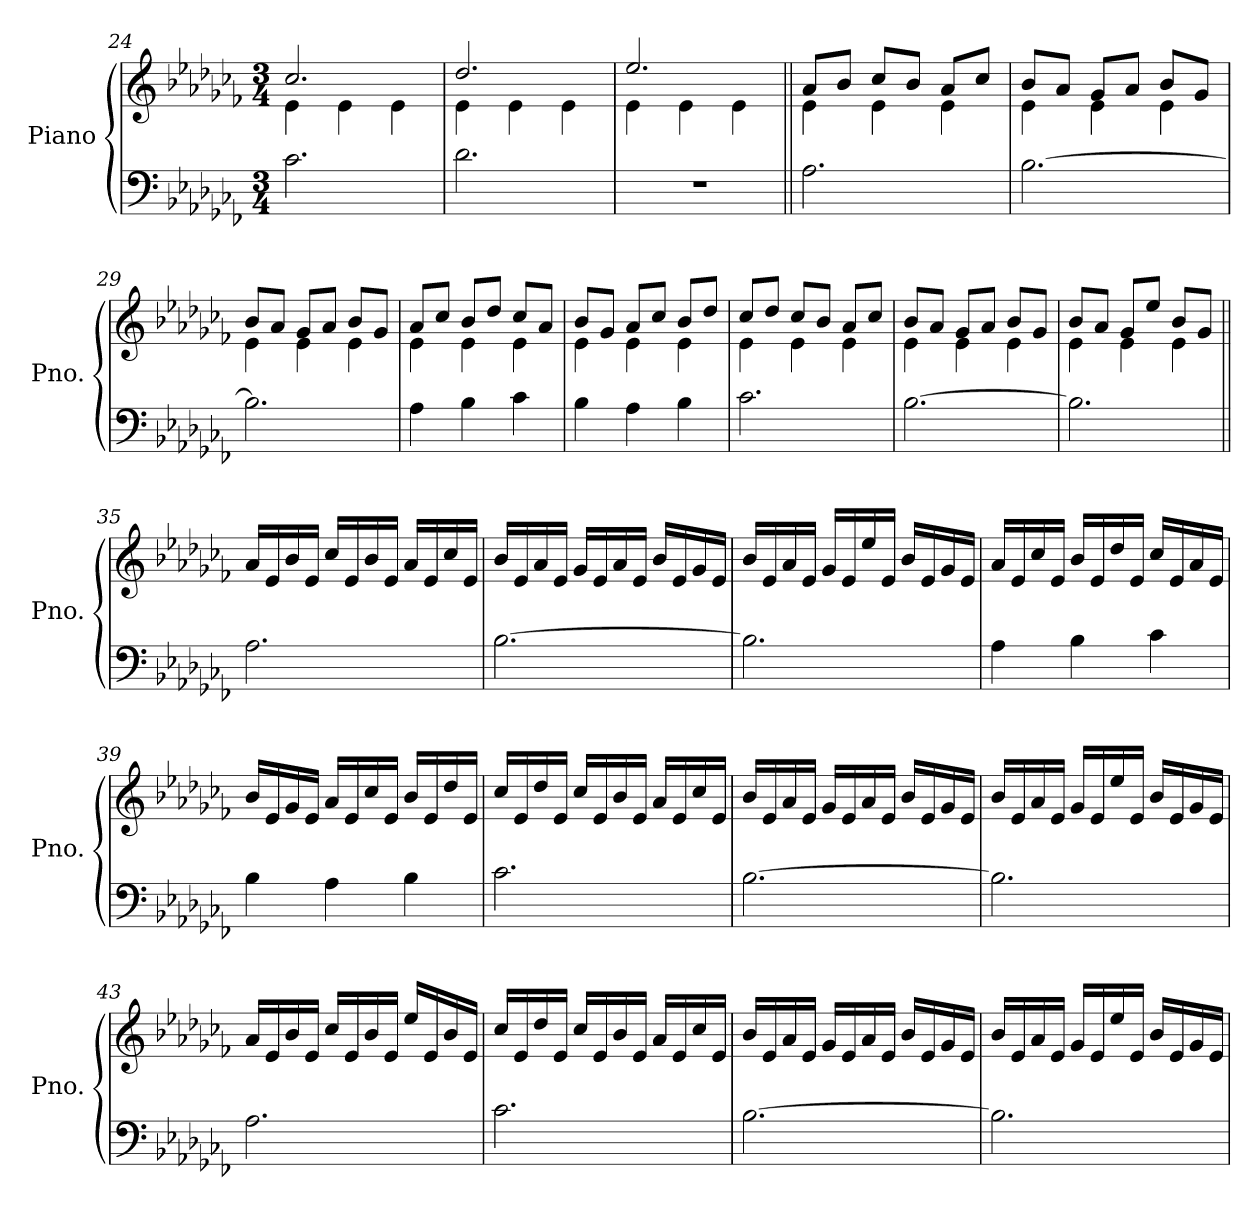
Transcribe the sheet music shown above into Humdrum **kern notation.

**kern	**kern
*part1	*part1
*staff2	*staff1
*I"Piano	*
*I'Pno.	*
*clefF4	*clefG2
*k[b-e-a-d-g-c-f-]	*k[b-e-a-d-g-c-f-]
*M3/4	*M3/4
=24	=24
*	*^
2.c-\	2.cc-/	4e-\
.	.	4e-\
.	.	4e-\
!!LO:LB:g=z	!!
=25	=25	=25
2.d-\	2.dd-/	4e-\
.	.	4e-\
.	.	4e-\
=26	=26	=26
2.r	2.ee-/	4e-\
.	.	4e-\
.	.	4e-\
=27||	=27||	=27||
2.A-\	8a-/L	4e-\
.	8b-/J	.
.	8cc-/L	4e-\
.	8b-/J	.
.	8a-/L	4e-\
.	8cc-/J	.
=28	=28	=28
[2.B-\	8b-/L	4e-\
.	8a-/J	.
.	8g-/L	4e-\
.	8a-/J	.
.	8b-/L	4e-\
.	8g-/J	.
!!LO:LB:g=z	!!
=29	=29	=29
2.B-\]	8b-/L	4e-\
.	8a-/J	.
.	8g-/L	4e-\
.	8a-/J	.
.	8b-/L	4e-\
.	8g-/J	.
=30	=30	=30
4A-\	8a-/L	4e-\
.	8cc-/J	.
4B-\	8b-/L	4e-\
.	8dd-/J	.
4c-\	8cc-/L	4e-\
.	8a-/J	.
=31	=31	=31
4B-\	8b-/L	4e-\
.	8g-/J	.
4A-\	8a-/L	4e-\
.	8cc-/J	.
4B-\	8b-/L	4e-\
.	8dd-/J	.
=32	=32	=32
2.c-\	8cc-/L	4e-\
.	8dd-/J	.
.	8cc-/L	4e-\
.	8b-/J	.
.	8a-/L	4e-\
.	8cc-/J	.
!!LO:LB:g=z	!!
=33	=33	=33
[2.B-\	8b-/L	4e-\
.	8a-/J	.
.	8g-/L	4e-\
.	8a-/J	.
.	8b-/L	4e-\
.	8g-/J	.
=34	=34	=34
2.B-\]	8b-/L	4e-\
.	8a-/J	.
.	8g-/L	4e-\
.	8ee-/J	.
.	8b-/L	4e-\
.	8g-/J	.
*	*v	*v
=35||	=35||
2.A-\	16a-/LL
.	16e-/
.	16b-/
.	16e-/JJ
.	16cc-/LL
.	16e-/
.	16b-/
.	16e-/JJ
.	16a-/LL
.	16e-/
.	16cc-/
.	16e-/JJ
!!LO:LB:g=z
=36	=36
[2.B-\	16b-/LL
.	16e-/
.	16a-/
.	16e-/JJ
.	16g-/LL
.	16e-/
.	16a-/
.	16e-/JJ
.	16b-/LL
.	16e-/
.	16g-/
.	16e-/JJ
=37	=37
2.B-\]	16b-/LL
.	16e-/
.	16a-/
.	16e-/JJ
.	16g-/LL
.	16e-/
.	16ee-/
.	16e-/JJ
.	16b-/LL
.	16e-/
.	16g-/
.	16e-/JJ
!!LO:LB:g=z
=38	=38
4A-\	16a-/LL
.	16e-/
.	16cc-/
.	16e-/JJ
4B-\	16b-/LL
.	16e-/
.	16dd-/
.	16e-/JJ
4c-\	16cc-/LL
.	16e-/
.	16a-/
.	16e-/JJ
!!LO:PB:g=z
=39	=39
4B-\	16b-/LL
.	16e-/
.	16g-/
.	16e-/JJ
4A-\	16a-/LL
.	16e-/
.	16cc-/
.	16e-/JJ
4B-\	16b-/LL
.	16e-/
.	16dd-/
.	16e-/JJ
=40	=40
2.c-\	16cc-/LL
.	16e-/
.	16dd-/
.	16e-/JJ
.	16cc-/LL
.	16e-/
.	16b-/
.	16e-/JJ
.	16a-/LL
.	16e-/
.	16cc-/
.	16e-/JJ
!!LO:LB:g=z
=41	=41
[2.B-\	16b-/LL
.	16e-/
.	16a-/
.	16e-/JJ
.	16g-/LL
.	16e-/
.	16a-/
.	16e-/JJ
.	16b-/LL
.	16e-/
.	16g-/
.	16e-/JJ
=42	=42
2.B-\]	16b-/LL
.	16e-/
.	16a-/
.	16e-/JJ
.	16g-/LL
.	16e-/
.	16ee-/
.	16e-/JJ
.	16b-/LL
.	16e-/
.	16g-/
.	16e-/JJ
!!LO:LB:g=z
=43	=43
2.A-\	16a-/LL
.	16e-/
.	16b-/
.	16e-/JJ
.	16cc-/LL
.	16e-/
.	16b-/
.	16e-/JJ
.	16ee-/LL
.	16e-/
.	16b-/
.	16e-/JJ
=44	=44
2.c-\	16cc-/LL
.	16e-/
.	16dd-/
.	16e-/JJ
.	16cc-/LL
.	16e-/
.	16b-/
.	16e-/JJ
.	16a-/LL
.	16e-/
.	16cc-/
.	16e-/JJ
!!LO:LB:g=z
=45	=45
[2.B-\	16b-/LL
.	16e-/
.	16a-/
.	16e-/JJ
.	16g-/LL
.	16e-/
.	16a-/
.	16e-/JJ
.	16b-/LL
.	16e-/
.	16g-/
.	16e-/JJ
=46	=46
2.B-\]	16b-/LL
.	16e-/
.	16a-/
.	16e-/JJ
.	16g-/LL
.	16e-/
.	16ee-/
.	16e-/JJ
.	16b-/LL
.	16e-/
.	16g-/
.	16e-/JJ
=	=
*-	*-
